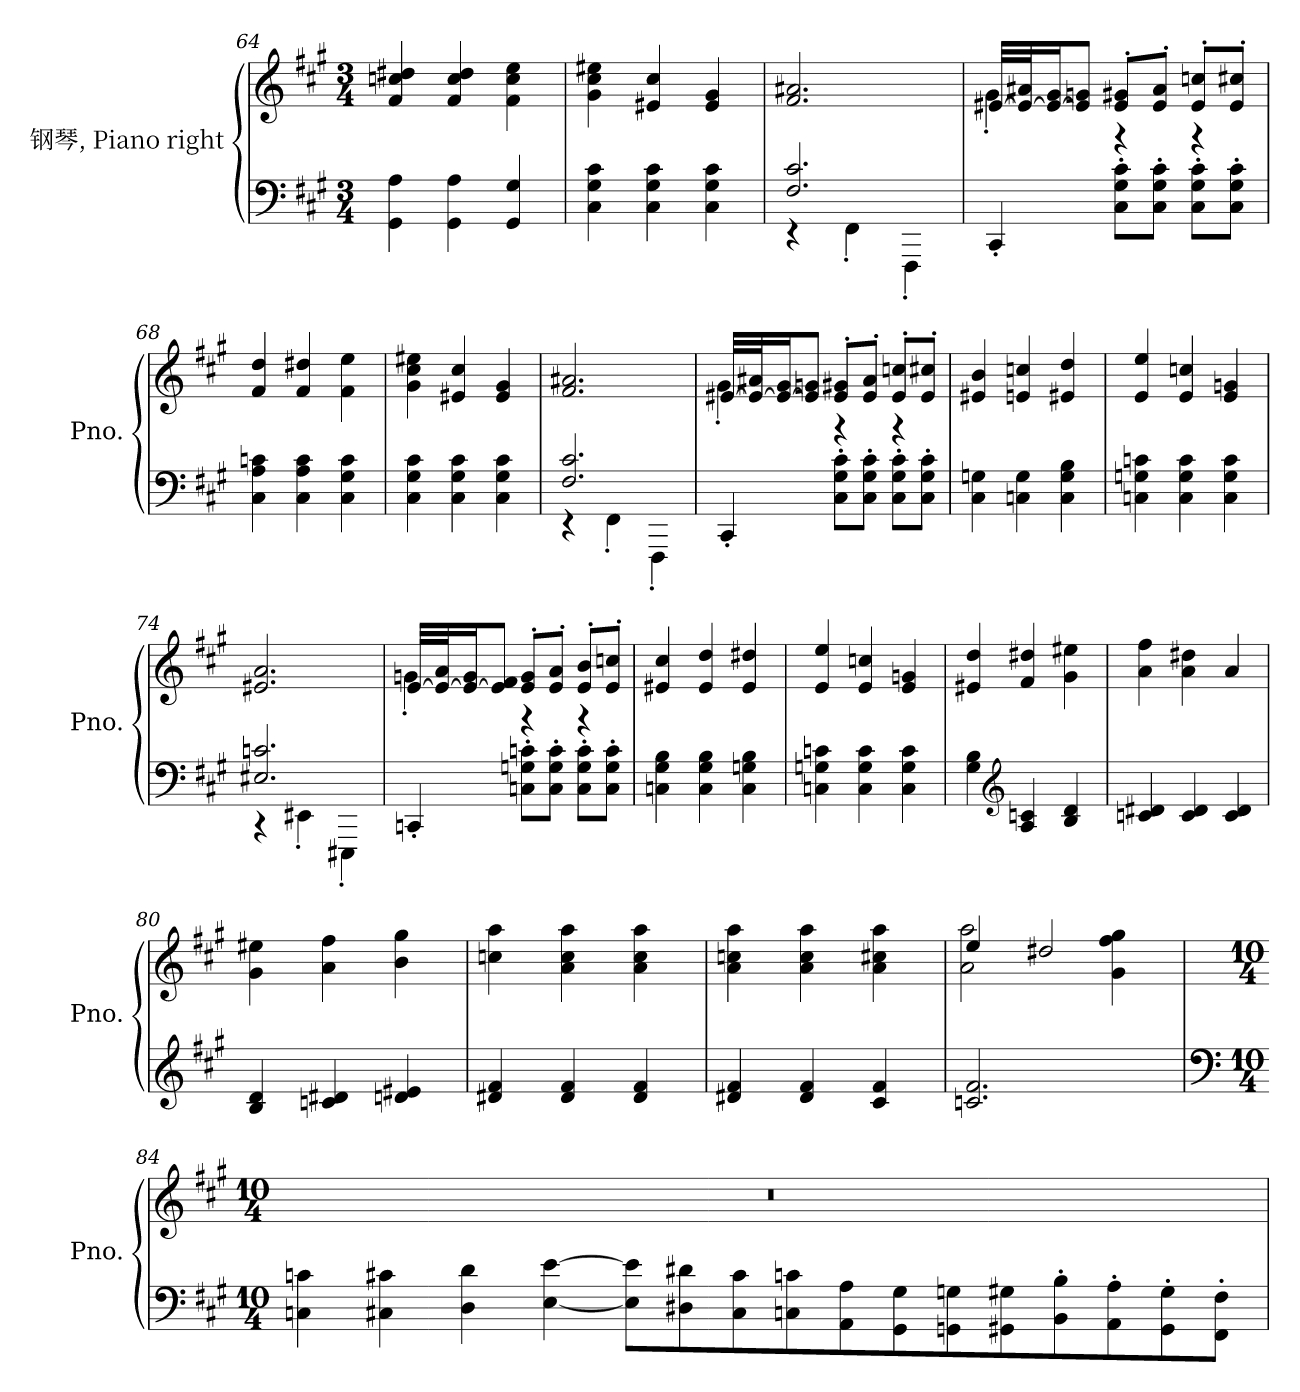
**kern	**kern
*part1	*part1
*staff2	*staff1
*I"钢琴, Piano right	*
*I'Pno.	*
!!LO:LB:g=z
*clefF4	*clefG2
*k[f#c#g#]	*k[f#c#g#]
*M3/4	*M3/4
*MM149	*MM149
=64	=64
4GG#\ 4A\	4f#/ 4ccn/ 4dd#X/
*	*MM142
4GG#\ 4A\	4f#/ 4cc/ 4dd#/
*	*MM117
4GG#/ 4G#/	4f#\ 4cc\ 4ee\
=65	=65
*	*MM167
4C#\ 4G#\ 4c#\	4g#\ 4cc#\ 4ee#X\
*	*MM193
4C#\ 4G#\ 4c#\	4e#X/ 4cc#/
*	*MM185
4C#\ 4G#\ 4c#\	4e#/ 4g#/
=66	=66
*	*MM189
*^	*
2.F#/ 2.c#/	4r	2.f#/ 2.a#X/
.	4FF#'\	.
.	4FFF#'\	.
*v	*v	*
=67	=67
*	*MM186
*	*^
4CC#'/	[32e#X/LLL	4g#'\
.	32e#/_ 32a#X/J	.
.	16e#/_ 16g#/J	.
.	8e#/] 8gn/J	.
*	*MM204	*
8C#\' 8G#\' 8c#\'L	8e#/' 8g#X/'L	4r
*	*MM205	*
8C#\' 8G#\' 8c#\'J	8e#/' 8a#/'J	.
8C#\' 8G#\' 8c#\'L	8e#/' 8ccn/'L	4r
*	*MM195	*
8C#\' 8G#\' 8c#\'J	8e#/' 8cc#X/'J	.
*	*v	*v
=68	=68
*	*MM202
4C#\ 4A\ 4cn\	4f#/ 4dd/
*	*MM191
4C#\ 4A\ 4c\	4f#/ 4dd#X/
*	*MM176
4C#\ 4G#\ 4c\	4f#\ 4ee\
=69	=69
*	*MM172
4C#\ 4G#\ 4c#\	4g#\ 4cc#\ 4ee#X\
*	*MM196
4C#\ 4G#\ 4c#\	4e#X/ 4cc#/
*	*MM191
4C#\ 4G#\ 4c#\	4e#/ 4g#/
!!LO:LB:g=z
=70	=70
*	*MM189
*^	*
2.F#/ 2.c#/	4r	2.f#/ 2.a#X/
.	4FF#'\	.
.	4FFF#'\	.
*v	*v	*
=71	=71
*	*MM186
*	*^
4CC#'/	[32e#X/LLL	4g#'\
.	32e#/_ 32a#X/J	.
.	16e#/_ 16g#/J	.
.	8e#/] 8gn/J	.
*	*MM205	*
8C#\' 8G#\' 8c#\'L	8e#/' 8g#X/'L	4r
8C#\' 8G#\' 8c#\'J	8e#/' 8a#/'J	.
8C#\' 8G#\' 8c#\'L	8e#/' 8ccn/'L	4r
*	*MM180	*
8C#\' 8G#\' 8c#\'J	8e#/' 8cc#X/'J	.
*	*v	*v
=72	=72
*	*MM198
4C#\ 4Gn\	4e#X/ 4b/
*	*MM183
4Cn\ 4G\	4en/ 4ccn/
*	*MM168
4C\ 4G\ 4B\	4e#X/ 4dd/
=73	=73
*	*MM168
4Cn\ 4Gn\ 4cn\	4e/ 4ee/
*	*MM179
4C\ 4G\ 4c\	4e/ 4ccn/
4C\ 4G\ 4c\	4e/ 4gn/
=74	=74
*	*MM179
*^	*
2.E#X/ 2.cn/	4r	2.e#X/ 2.a/
.	4EE#X'\	.
.	4EEE#X'\	.
*v	*v	*
!!LO:LB:g=z
=75	=75
*	*MM186
*	*^
4CCn'/	[32e/LLL	4gn'\
.	32e/_ 32a/J	.
.	16e/_ 16g/J	.
.	8e/] 8f#/J	.
*	*MM203	*
8Cn\' 8Gn\' 8cn\'L	8e/' 8g/'L	4r
8C\' 8G\' 8c\'J	8e/' 8a/'J	.
8C\' 8G\' 8c\'L	8e/' 8b/'L	4r
*	*MM188	*
8C\' 8G\' 8c\'J	8e/' 8ccn/'J	.
*	*v	*v
=76	=76
*	*MM199
4Cn\ 4G#\ 4B\	4e#X/ 4cc#/
*	*MM188
4C\ 4G#\ 4B\	4e#/ 4dd/
4C\ 4Gn\ 4B\	4e#/ 4dd#X/
=77	=77
4Cn\ 4Gn\ 4cn\	4e/ 4ee/
*	*MM190
4C\ 4G\ 4c\	4e/ 4ccn/
*	*MM198
4C\ 4G\ 4c\	4e/ 4gn/
=78	=78
*	*MM206
4G#\ 4B\	4e#X/ 4dd/
*clefG2	*
*	*MM205
4A/ 4cn/	4f#/ 4dd#X/
4B/ 4d/	4g#\ 4ee#X\
=79	=79
*	*MM200
4cn/ 4d#X/	4a\ 4ff#\
4c/ 4d#/	4a\ 4dd#X\
4c/ 4d#/	4a/
!!LO:LB:g=z
=80	=80
*	*MM215
4B/ 4d/	4g#\ 4ee#X\
*	*MM208
4cn/ 4d#X/	4a\ 4ff#\
*	*MM201
4dn/ 4e#X/	4b\ 4gg#\
=81	=81
*	*MM196
4d#X/ 4f#/	4ccn\ 4aa\
*	*MM204
4d#/ 4f#/	4a\ 4cc\ 4aa\
*	*MM196
4d#/ 4f#/	4a\ 4cc\ 4aa\
=82	=82
4d#X/ 4f#/	4a\ 4ccn\ 4aa\
4d#/ 4f#/	4a\ 4cc\ 4aa\
4c#/ 4f#/	4a\ 4cc#X\ 4aa\
=83	=83
*	*MM168
*	*^
2.cn/ 2.f#/	4ee/	2a\ 2aa\
*	*MM128	*
.	2dd#X/	.
*	*MM94	*
.	.	4g#\ 4ff#\ 4gg#\
*	*v	*v
!!LO:LB:g=z
=84	=84
*clefF4	*
*M10/4	*M10/4
4Cn\ 4cn\	2%5r
4C#X\ 4c#X\	.
4D\ 4d\	.
[4E\ [4e\	.
8E\] 8e\]L	.
8D#X\ 8d#X\	.
8C#\ 8c#\	.
8Cn\ 8cn\	.
8AA\ 8A\	.
8GG#\ 8G#\	.
8GGn\ 8Gn\	.
8GG#X\ 8G#X\	.
8BB\' 8B\'	.
8AA\' 8A\'	.
8GG#\' 8G#\'	.
8FF#\' 8F#\'J	.
=	=
*-	*-
